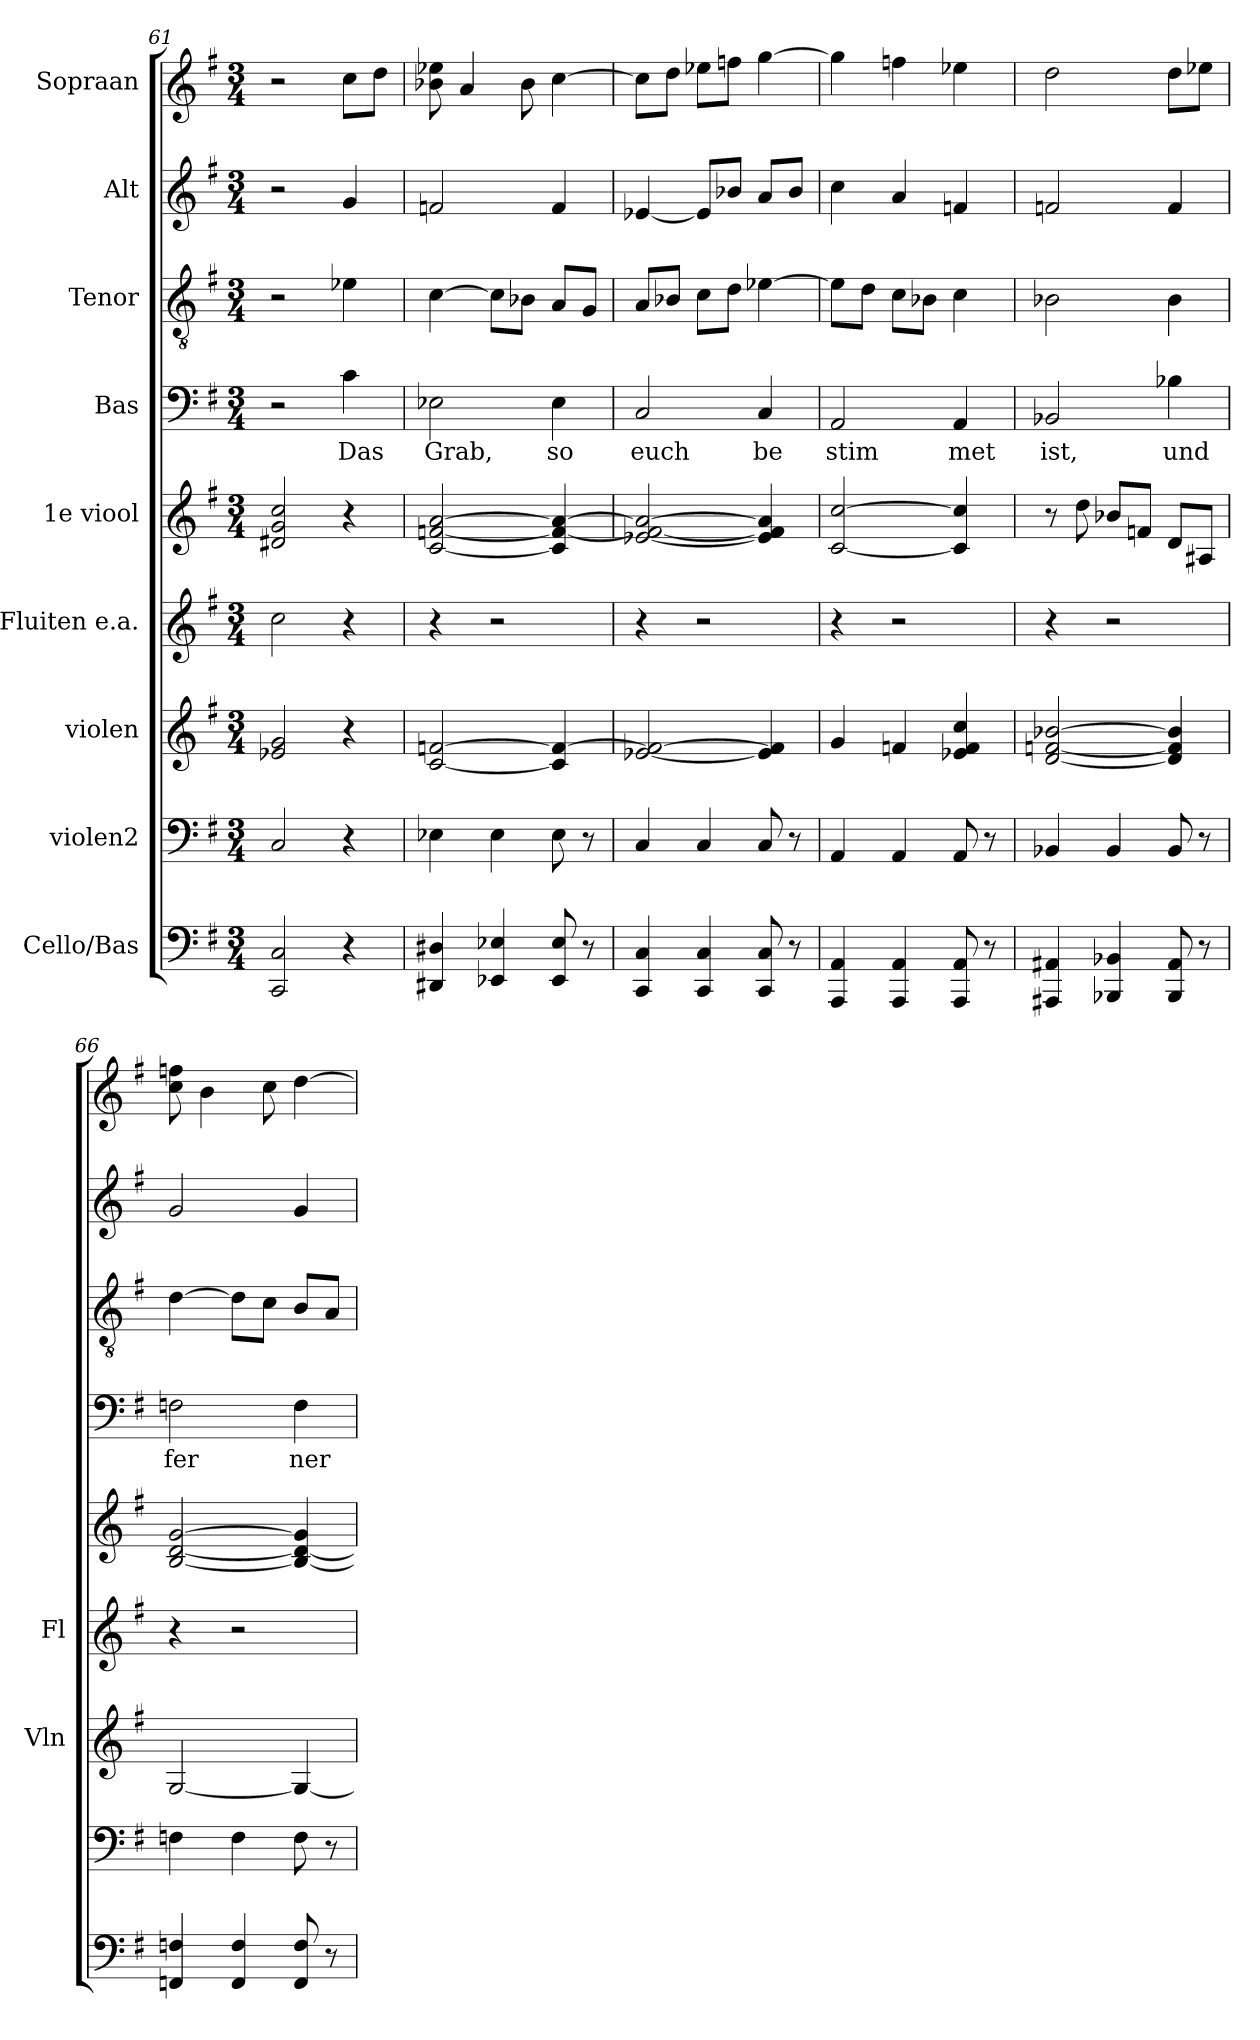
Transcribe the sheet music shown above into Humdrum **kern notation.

**kern	**kern	**kern	**kern	**kern	**kern	**text	**kern	**kern	**kern
*part9	*part8	*part7	*part6	*part5	*part4	*part4	*part3	*part2	*part1
*staff9	*staff8	*staff7	*staff6	*staff5	*staff4	*staff4	*staff3	*staff2	*staff1
*I"Cello/Bas	*I"violen2	*I"violen	*I"Fluiten e.a.	*I"1e viool	*I"Bas	*	*I"Tenor	*I"Alt	*I"Sopraan
*	*	*I'Vln	*I'Fl	*	*	*	*	*	*
*clefF4	*clefF4	*clefG2	*clefG2	*clefG2	*clefF4	*	*clefGv2	*clefG2	*clefG2
*k[f#]	*k[f#]	*k[f#]	*k[f#]	*k[f#]	*k[f#]	*	*k[f#]	*k[f#]	*k[f#]
*M3/4	*M3/4	*M3/4	*M3/4	*M3/4	*M3/4	*	*M3/4	*M3/4	*M3/4
=61	=61	=61	=61	=61	=61	=61	=61	=61	=61
2CC/ 2C/	2C/	2e-X/ 2g/	2cc\	2d#X/ 2g/ 2cc/	2r	.	2r	2r	2r
4r	4r	4r	4r	4r	4ci\	Das	4e-X\	4g/	8cc\L
.	.	.	.	.	.	.	.	.	8dd\J
=62	=62	=62	=62	=62	=62	=62	=62	=62	=62
4DD#X/ 4D#X/	4E-X\	[2c/ [2fn/	4r	[2c/ [2fn/ [2a/	2E-Xi\	Grab,	[4c\	2fn/	8b-X\ 8ee-X\
.	.	.	.	.	.	.	.	.	4a/
4EE-X/ 4E-X/	4E-\	.	2r	.	.	.	8c\L]	.	.
.	.	.	.	.	.	.	8B-X\J	.	8b-\
8EE-/ 8E-/	8E-\	4c/] 4f/_	.	4c/] 4f/_ 4a/_	4E-i\	so	8A/L	4f/	[4cc\
8r	8r	.	.	.	.	.	8G/J	.	.
=63	=63	=63	=63	=63	=63	=63	=63	=63	=63
4CC/ 4C/	4C/	[2e-X/ 2f/_	4r	[2e-X/ 2f/_ 2a/_	2Ci/	euch	8A/L	[4e-X/	8cc\L]
.	.	.	.	.	.	.	8B-X/J	.	8dd\J
4CC/ 4C/	4C/	.	2r	.	.	.	8c\L	8e-/L]	8ee-X\L
.	.	.	.	.	.	.	8d\J	8b-X/J	8ffn\J
8CC/ 8C/	8C/	4e-/] 4f/]	.	4e-/] 4f/] 4a/]	4Ci/	be	[4e-X\	8a/L	[4gg\
8r	8r	.	.	.	.	.	.	8b-/J	.
=64	=64	=64	=64	=64	=64	=64	=64	=64	=64
4AAA/ 4AA/	4AA/	4g/	4r	[2c/ [2cc/	2AAi/	stim	8e-\L]	4cc\	4gg\]
.	.	.	.	.	.	.	8d\J	.	.
4AAA/ 4AA/	4AA/	4fn/	2r	.	.	.	8c\L	4a/	4ffn\
.	.	.	.	.	.	.	8B-X\J	.	.
8AAA/ 8AA/	8AA/	4e-X/ 4f/ 4cc/	.	4c/] 4cc/]	4AAi/	met	4c\	4fn/	4ee-X\
8r	8r	.	.	.	.	.	.	.	.
=65	=65	=65	=65	=65	=65	=65	=65	=65	=65
4AAA#X/ 4AA#X/	4BB-X/	[2d/ [2fn/ [2b-X/	4r	8r	2BB-Xi/	ist,	2B-X\	2fn/	2dd\
.	.	.	.	8dd\	.	.	.	.	.
4BBB-X/ 4BB-X/	4BB-/	.	2r	8b-X\L	.	.	.	.	.
.	.	.	.	8fn/J	.	.	.	.	.
8BBB-/ 8AA#/	8BB-/	4d/] 4f/] 4b-/]	.	8d/L	4B-Xi\	und	4B-\	4f/	8dd\L
8r	8r	.	.	8A#X/J	.	.	.	.	8ee-X\J
=66	=66	=66	=66	=66	=66	=66	=66	=66	=66
4FFn/ 4Fn/	4Fn\	[2G/	4r	[2B/ [2d/ [2g/	2Fni\	fer	[4d\	2g/	8cc\ 8ffn\
.	.	.	.	.	.	.	.	.	4b\
4FF/ 4F/	4F\	.	2r	.	.	.	8d\L]	.	.
.	.	.	.	.	.	.	8c\J	.	8cc\
8FF/ 8F/	8F\	4G/_	.	4B/_ 4d/_ 4g/]	4Fi\	ner	8B/L	4g/	[4dd\
8r	8r	.	.	.	.	.	8A/J	.	.
=	=	=	=	=	=	=	=	=	=
*-	*-	*-	*-	*-	*-	*-	*-	*-	*-
